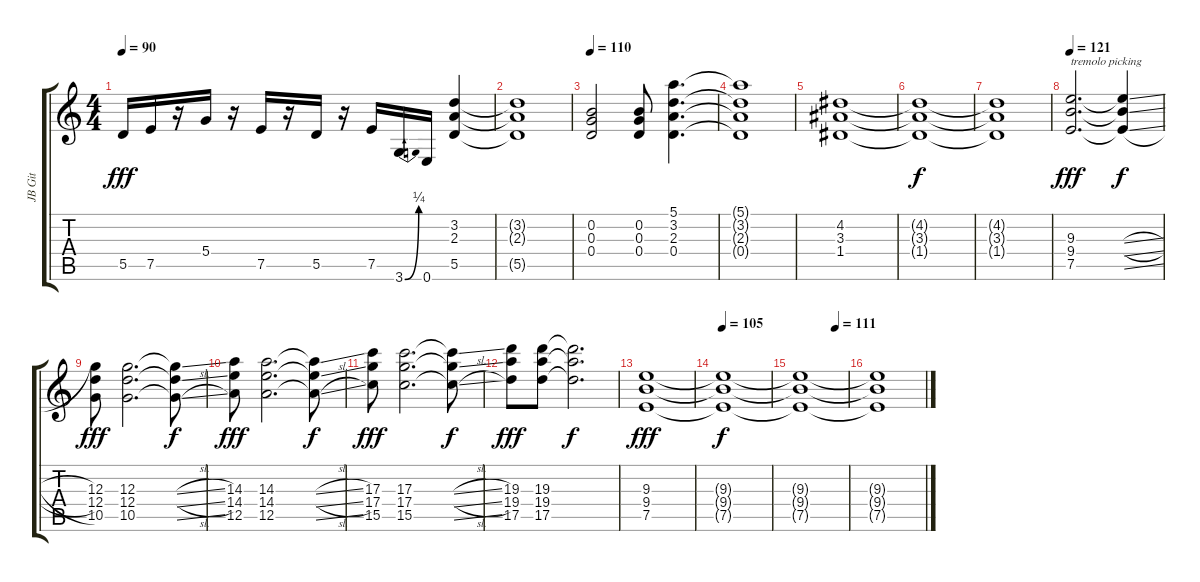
\track ("JB Git" "JB Git") {instrument overdrivenguitar}
\staff {score tabs}
\tuning (E4 B3 G3 D3 A2 E2) {hide}
\ts (4 4)
\tempo 90
\clef g2
\ks c
5.5.16{dy fff} 7.5.16 r.16 5.4.16 r.16 7.5.16 r.16 5.5.16 r.16 7.5.16 3.6{be (bend 0 0 60 1)}.16 0.6.16 (3.2 2.3 5.5).4 |
(3.2{t} 2.3{t} 5.5{t}).1 |
\tempo 110
(0.2 0.3 0.4).2 (0.2 0.3 0.4).8 (5.1 3.2 2.3 0.4).4{d} |
(5.1{t} 3.2{t} 2.3{t} 0.4{t}).1 |
(4.2 3.3 1.4).1 |
(4.2{t} 3.3{t} 1.4{t}).1{dy f} |
(4.2{t} 3.3{t} 1.4{t}).1 |
\tempo 121
(9.3 9.4 7.5).2{d txt "tremolo picking" dy fff} (9.3{sl t} 9.4{sl t} 7.5{sl t}).4{dy f} |
(12.3 12.4 10.5).8{dy fff} (12.3 12.4 10.5).2{d} (12.3{sl t} 12.4{sl t} 10.5{sl t}).8{dy f} |
(14.3 14.4 12.5).8{dy fff} (14.3 14.4 12.5).2{d} (14.3{sl t} 14.4{sl t} 12.5{sl t}).8{dy f} |
(17.3 17.4 15.5).8{dy fff} (17.3 17.4 15.5).2{d} (17.3{sl t} 17.4{sl t} 15.5{sl t}).8{dy f} |
(19.3 19.4 17.5).8{dy fff} (19.3 19.4 17.5).8 (19.3{t} 19.4{t} 17.5{t}).2{d dy f} |
(9.3 9.4 7.5).1{dy fff} |
\tempo 105
(9.3{t} 9.4{t} 7.5{t}).1{dy f} |
\tempo (111 0.75)
(9.3{t} 9.4{t} 7.5{t}).1 |
(9.3{t} 9.4{t} 7.5{t}).1
